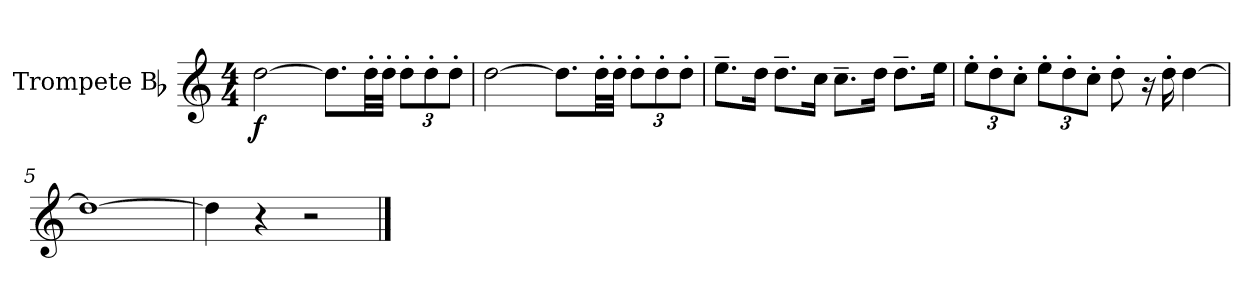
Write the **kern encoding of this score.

**kern	**dynam
*part1	*part1
*staff1	*staff1
*I"Trompete Bb	*
*I'Tpt. Bb	*
*clefG2	*
*ITrd1c2	*
*k[b-e-]	*
*M4/4	*
*MM90	*
=1	=1
!	!LO:DY:b
[2cc\	f
8.cc\L]	.
32cc'\LL	.
32cc'\JJJ	.
*Xbrackettup	*
12cc'\L	.
12cc'\	.
12cc'\J	.
=2	=2
[2cc\	.
8.cc\L]	.
32cc'\LL	.
32cc'\JJJ	.
12cc'\L	.
12cc'\	.
12cc'\J	.
=3	=3
8.dd~\L	.
16cc\Jk	.
8.cc~\L	.
16b-\Jk	.
8.b-~\L	.
16cc\Jk	.
8.cc~\L	.
16dd\Jk	.
!!LO:LB:g=z
=4	=4
12dd'\L	.
12cc'\	.
12b-'\J	.
12dd'\L	.
12cc'\	.
12b-'\J	.
8cc'\	.
16r	.
16cc'\	.
[4cc\	.
=5	=5
1cc_	.
=6	=6
4cc\]	.
4r	.
2r	.
==	==
*-	*-
